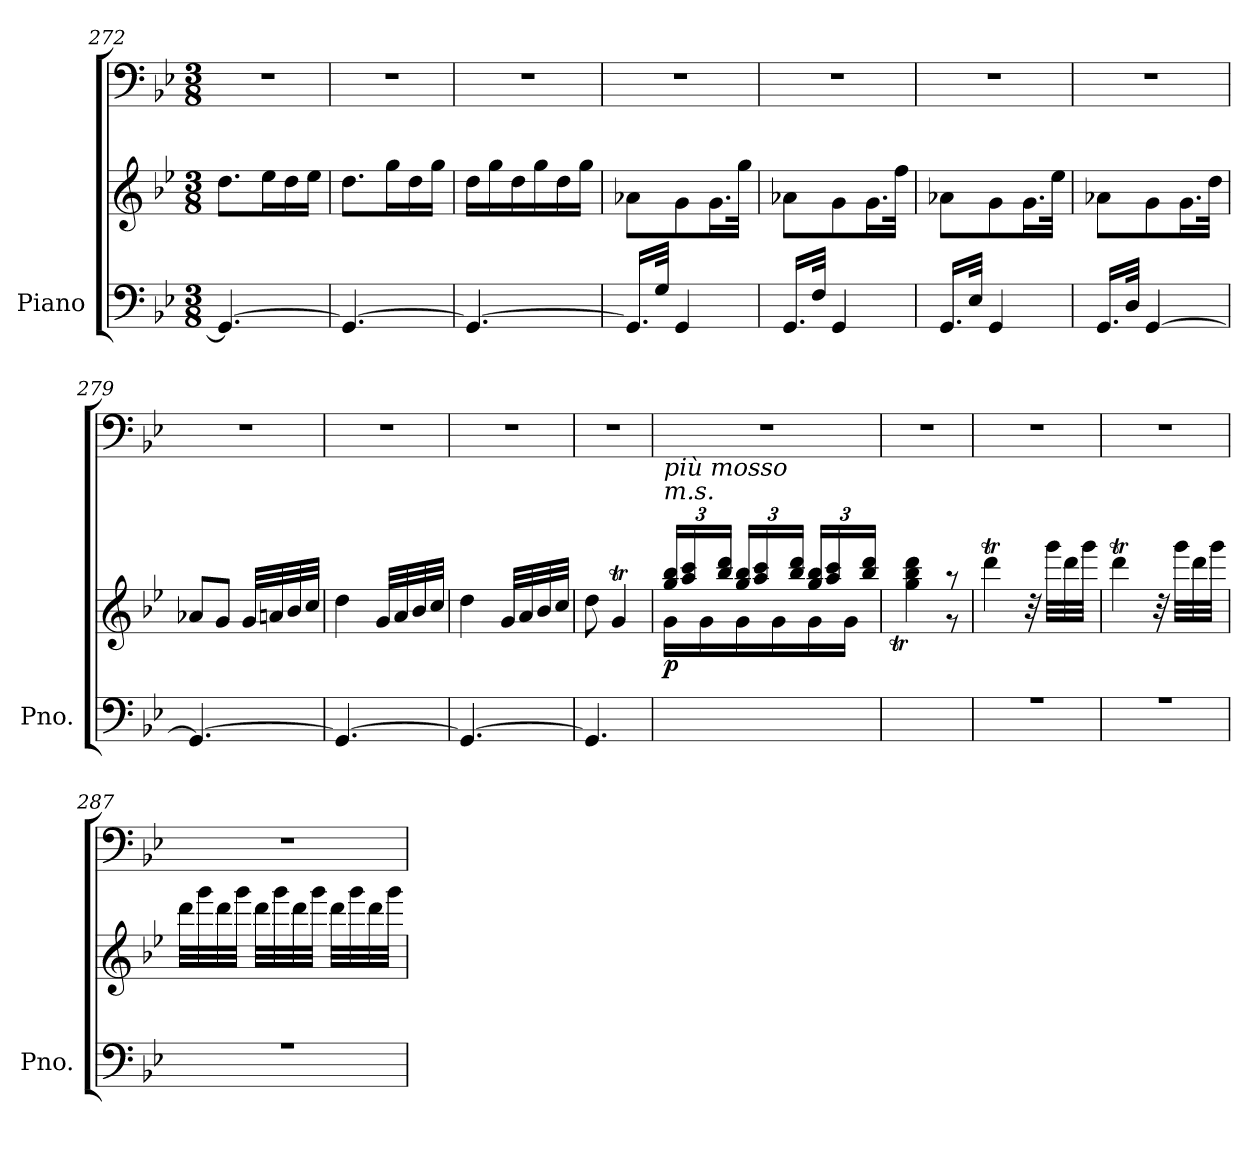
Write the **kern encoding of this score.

**kern	**kern	**kern	**dynam
*part1	*part1	*part1	*part1
*staff3	*staff2	*staff1	*staff1/2/3
*I"Piano	*	*	*
*I'Pno.	*	*	*
*clefF4	*clefG2	*clefF4	*
*k[b-e-]	*k[b-e-]	*k[b-e-]	*
*M3/8	*M3/8	*M3/8	*
=272	=272	=272	=272
*^	*	*	*
4.GG/_	4.ryy	8.dd\L	4.r	.
.	.	16ee-\L	.	.
.	.	16dd\	.	.
.	.	16ee-\JJ	.	.
=273	=273	=273	=273	=273
4.GG/_	4.ryy	8.dd\L	4.r	.
.	.	16gg\L	.	.
.	.	16dd\	.	.
.	.	16gg\JJ	.	.
=274	=274	=274	=274	=274
4.GG/_	4.ryy	16dd\LL	4.r	.
.	.	16gg\	.	.
.	.	16dd\	.	.
.	.	16gg\	.	.
.	.	16dd\	.	.
.	.	16gg\JJ	.	.
=275	=275	=275	=275	=275
16.GG/LL]	4.ryy	8a-X\L	4.r	.
32G/JJk	.	.	.	.
4GG/	.	8g\	.	.
.	.	16.g\L	.	.
.	.	32gg\JJk	.	.
=276	=276	=276	=276	=276
16.GG/LL	4.ryy	8a-X\L	4.r	.
32F/JJk	.	.	.	.
4GG/	.	8g\	.	.
.	.	16.g\L	.	.
.	.	32ff\JJk	.	.
=277	=277	=277	=277	=277
16.GG/LL	4.ryy	8a-X\L	4.r	.
32E-/JJk	.	.	.	.
4GG/	.	8g\	.	.
.	.	16.g\L	.	.
.	.	32ee-\JJk	.	.
=278	=278	=278	=278	=278
16.GG/LL	4.ryy	8a-X\L	4.r	.
32D/JJk	.	.	.	.
[4GG/	.	8g\	.	.
.	.	16.g\L	.	.
.	.	32dd\JJk	.	.
!!LO:LB:g=z
=279	=279	=279	=279	=279
4.GG/_	4.ryy	8a-X/L	4.r	.
.	.	8g/J	.	.
.	.	32g/LLL	.	.
.	.	32an/	.	.
.	.	32b-/	.	.
.	.	32cc/JJJ	.	.
=280	=280	=280	=280	=280
4.GG/_	4.ryy	4dd\	4.r	.
.	.	32g/LLL	.	.
.	.	32a/	.	.
.	.	32b-/	.	.
.	.	32cc/JJJ	.	.
=281	=281	=281	=281	=281
4.GG/_	4.ryy	4dd\	4.r	.
.	.	32g/LLL	.	.
.	.	32a/	.	.
.	.	32b-/	.	.
.	.	32cc/JJJ	.	.
=282	=282	=282	=282	=282
4.GG/]	4.ryy	8dd\	4.r	.
.	.	4gT/	.	.
=283	=283	=283	=283	=283
*	*	*Xbrackettup	*	*
*	*	*	*MM72	*
*	*	*^	*	*
!	!	!LO:TX:a:i:t=m.s.	!	!	!
!	!	!LO:TX:a:i:t=più mosso	!	!	!
!	!	!	!	!	!LO:DY:b=2
4.ryy	4.ryy	24gg/ 24bb-/LL	16g\LL	4.r	p
.	.	24aa/ 24ccc/	.	.	.
.	.	.	16g\	.	.
.	.	24bb-/ 24ddd/JJ	.	.	.
.	.	24gg/ 24bb-/LL	16g\	.	.
.	.	24aa/ 24ccc/	.	.	.
.	.	.	16g\	.	.
.	.	24bb-/ 24ddd/JJ	.	.	.
.	.	24gg/ 24bb-/LL	16g\	.	.
.	.	24aa/ 24ccc/	.	.	.
.	.	.	16g\JJ	.	.
.	.	24bb-/ 24ddd/JJ	.	.	.
=284	=284	=284	=284	=284	=284
4.ryy	4.ryy	4gg\ 4bb-\ 4ddd\	4dddt\yy	4.r	.
.	.	8r	8r	.	.
*	*	*v	*v	*	*
=285	=285	=285	=285	=285
4.r	4.ryy	4dddt\	4.r	.
.	.	32r	.	.
.	.	32ggg\LLL	.	.
.	.	32ddd\	.	.
.	.	32ggg\JJJ	.	.
!!LO:LB:g=z
=286	=286	=286	=286	=286
4.r	4.ryy	4dddt\	4.r	.
.	.	32r	.	.
.	.	32ggg\LLL	.	.
.	.	32ddd\	.	.
.	.	32ggg\JJJ	.	.
!!LO:PB:g=z
=287	=287	=287	=287	=287
4.r	4.ryy	32ddd\LLL	4.r	.
.	.	32ggg\	.	.
.	.	32ddd\	.	.
.	.	32ggg\JJJ	.	.
.	.	32ddd\LLL	.	.
.	.	32ggg\	.	.
.	.	32ddd\	.	.
.	.	32ggg\JJJ	.	.
.	.	32ddd\LLL	.	.
.	.	32ggg\	.	.
.	.	32ddd\	.	.
.	.	32ggg\JJJ	.	.
*v	*v	*	*	*
=	=	=	=
*-	*-	*-	*-
